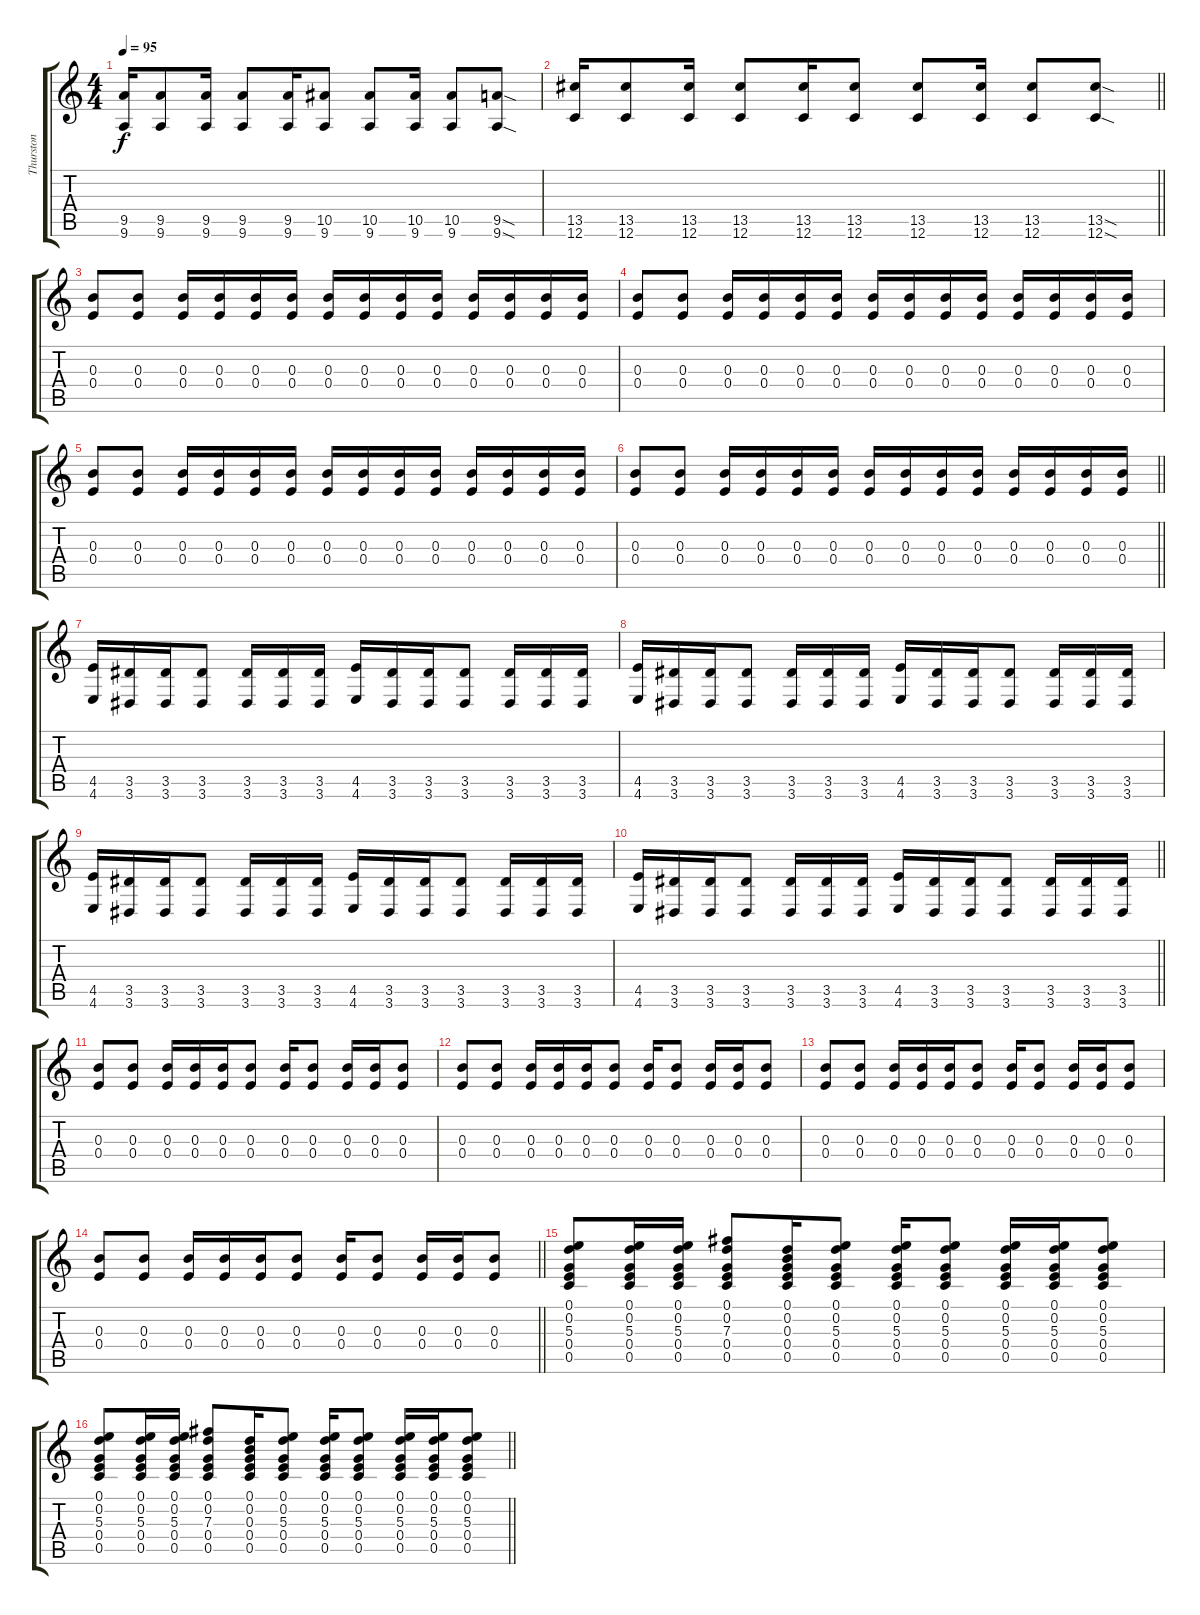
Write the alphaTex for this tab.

\track ("Thurston" "Thurston") {instrument electricguitarclean}
\staff {score tabs}
\tuning (D4 G3 B3 E3 C3 C2) {hide}
\ts (4 4)
\tempo 95
\clef g2
\ks c
(9.5 9.6).16{dy f} (9.5 9.6).8 (9.5 9.6).16 (9.5 9.6).8 (9.5 9.6).16 (10.5 9.6).8 (10.5 9.6).8 (10.5 9.6).16 (10.5 9.6).8 (9.5{sod} 9.6{sod}).8 |
\barLineRight lightlight
(13.5 12.6).16 (13.5 12.6).8 (13.5 12.6).16 (13.5 12.6).8 (13.5 12.6).16 (13.5 12.6).8 (13.5 12.6).8 (13.5 12.6).16 (13.5 12.6).8 (13.5{sod} 12.6{sod}).8 |
(0.3 0.4).8 (0.3 0.4).8 (0.3 0.4).16 (0.3 0.4).16 (0.3 0.4).16 (0.3 0.4).16 (0.3 0.4).16 (0.3 0.4).16 (0.3 0.4).16 (0.3 0.4).16 (0.3 0.4).16 (0.3 0.4).16 (0.3 0.4).16 (0.3 0.4).16 |
(0.3 0.4).8 (0.3 0.4).8 (0.3 0.4).16 (0.3 0.4).16 (0.3 0.4).16 (0.3 0.4).16 (0.3 0.4).16 (0.3 0.4).16 (0.3 0.4).16 (0.3 0.4).16 (0.3 0.4).16 (0.3 0.4).16 (0.3 0.4).16 (0.3 0.4).16 |
(0.3 0.4).8 (0.3 0.4).8 (0.3 0.4).16 (0.3 0.4).16 (0.3 0.4).16 (0.3 0.4).16 (0.3 0.4).16 (0.3 0.4).16 (0.3 0.4).16 (0.3 0.4).16 (0.3 0.4).16 (0.3 0.4).16 (0.3 0.4).16 (0.3 0.4).16 |
\barLineRight lightlight
(0.3 0.4).8 (0.3 0.4).8 (0.3 0.4).16 (0.3 0.4).16 (0.3 0.4).16 (0.3 0.4).16 (0.3 0.4).16 (0.3 0.4).16 (0.3 0.4).16 (0.3 0.4).16 (0.3 0.4).16 (0.3 0.4).16 (0.3 0.4).16 (0.3 0.4).16 |
(4.5 4.6).16 (3.5 3.6).16 (3.5 3.6).16 (3.5 3.6).8 (3.5 3.6).16 (3.5 3.6).16 (3.5 3.6).16 (4.5 4.6).16 (3.5 3.6).16 (3.5 3.6).16 (3.5 3.6).8 (3.5 3.6).16 (3.5 3.6).16 (3.5 3.6).16 |
(4.5 4.6).16 (3.5 3.6).16 (3.5 3.6).16 (3.5 3.6).8 (3.5 3.6).16 (3.5 3.6).16 (3.5 3.6).16 (4.5 4.6).16 (3.5 3.6).16 (3.5 3.6).16 (3.5 3.6).8 (3.5 3.6).16 (3.5 3.6).16 (3.5 3.6).16 |
(4.5 4.6).16 (3.5 3.6).16 (3.5 3.6).16 (3.5 3.6).8 (3.5 3.6).16 (3.5 3.6).16 (3.5 3.6).16 (4.5 4.6).16 (3.5 3.6).16 (3.5 3.6).16 (3.5 3.6).8 (3.5 3.6).16 (3.5 3.6).16 (3.5 3.6).16 |
\barLineRight lightlight
(4.5 4.6).16 (3.5 3.6).16 (3.5 3.6).16 (3.5 3.6).8 (3.5 3.6).16 (3.5 3.6).16 (3.5 3.6).16 (4.5 4.6).16 (3.5 3.6).16 (3.5 3.6).16 (3.5 3.6).8 (3.5 3.6).16 (3.5 3.6).16 (3.5 3.6).16 |
(0.3 0.4).8 (0.3 0.4).8 (0.3 0.4).16 (0.3 0.4).16 (0.3 0.4).16 (0.3 0.4).8 (0.3 0.4).16 (0.3 0.4).8 (0.3 0.4).16 (0.3 0.4).16 (0.3 0.4).8 |
(0.3 0.4).8 (0.3 0.4).8 (0.3 0.4).16 (0.3 0.4).16 (0.3 0.4).16 (0.3 0.4).8 (0.3 0.4).16 (0.3 0.4).8 (0.3 0.4).16 (0.3 0.4).16 (0.3 0.4).8 |
(0.3 0.4).8 (0.3 0.4).8 (0.3 0.4).16 (0.3 0.4).16 (0.3 0.4).16 (0.3 0.4).8 (0.3 0.4).16 (0.3 0.4).8 (0.3 0.4).16 (0.3 0.4).16 (0.3 0.4).8 |
\barLineRight lightlight
(0.3 0.4).8 (0.3 0.4).8 (0.3 0.4).16 (0.3 0.4).16 (0.3 0.4).16 (0.3 0.4).8 (0.3 0.4).16 (0.3 0.4).8 (0.3 0.4).16 (0.3 0.4).16 (0.3 0.4).8 |
(0.1 0.2 5.3 0.4 0.5).8 (0.1 0.2 5.3 0.4 0.5).16 (0.1 0.2 5.3 0.4 0.5).16 (0.1 0.2 7.3 0.4 0.5).8 (0.1 0.2 0.3 0.4 0.5).16 (0.1 0.2 5.3 0.4 0.5).8 (0.1 0.2 5.3 0.4 0.5).16 (0.1 0.2 5.3 0.4 0.5).8 (0.1 0.2 5.3 0.4 0.5).16 (0.1 0.2 5.3 0.4 0.5).16 (0.1 0.2 5.3 0.4 0.5).8 |
\barLineRight lightlight
(0.1 0.2 5.3 0.4 0.5).8 (0.1 0.2 5.3 0.4 0.5).16 (0.1 0.2 5.3 0.4 0.5).16 (0.1 0.2 7.3 0.4 0.5).8 (0.1 0.2 0.3 0.4 0.5).16 (0.1 0.2 5.3 0.4 0.5).8 (0.1 0.2 5.3 0.4 0.5).16 (0.1 0.2 5.3 0.4 0.5).8 (0.1 0.2 5.3 0.4 0.5).16 (0.1 0.2 5.3 0.4 0.5).16 (0.1 0.2 5.3 0.4 0.5).8
